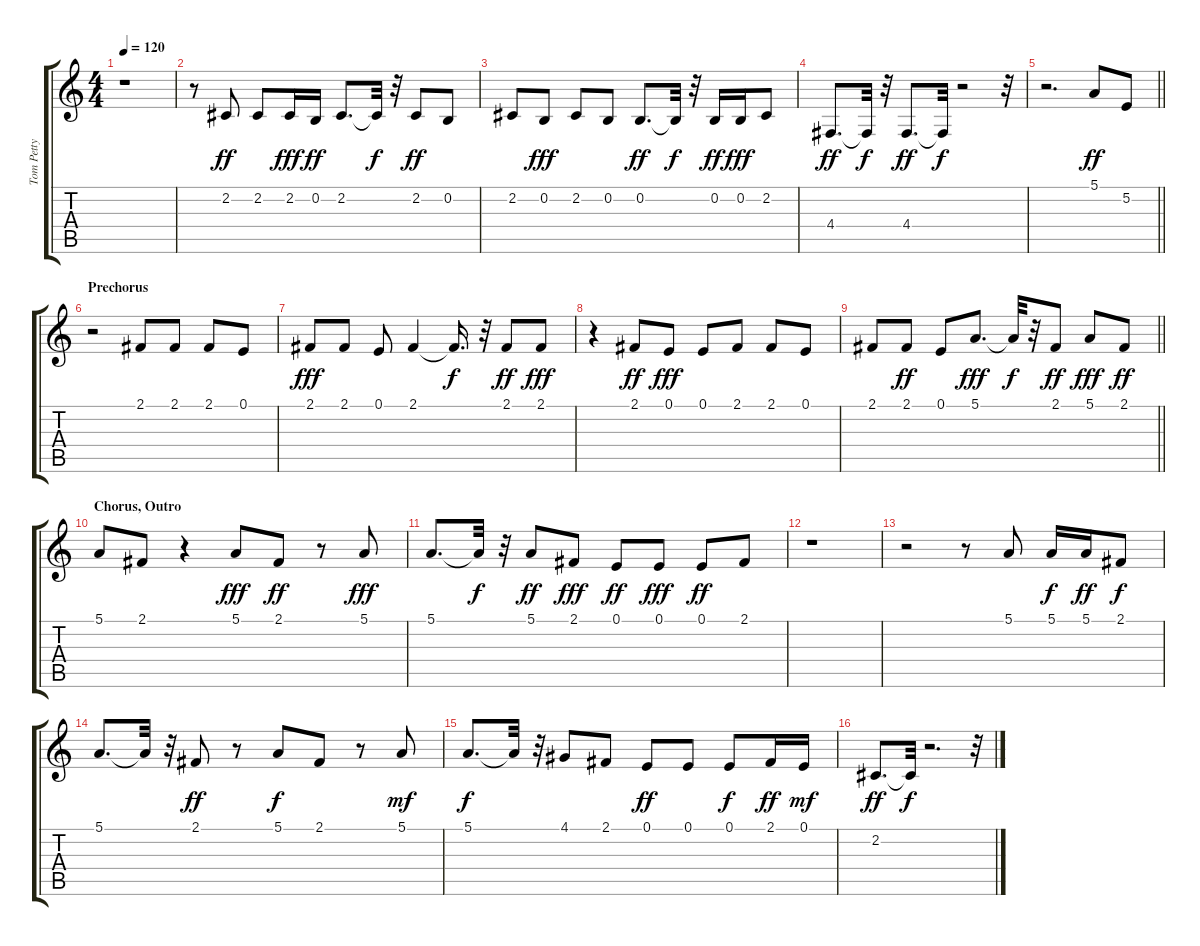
\track ("Tom Petty Melody (clavinet)" "Tom Petty ") {instrument clavinet}
\staff {score tabs}
\tuning (E4 B3 G3 D3 A2 E2) {hide}
\ts (4 4)
\tempo 120
\clef g2
\ks c
r.1{dy fff} |
r.8 2.2.8{dy ff} 2.2.8 2.2.16{dy fff} 0.2.16{dy ff} 2.2.8{d} 2.2{t}.32{dy f} r.32 2.2.8{dy ff} 0.2.8 |
2.2.8 0.2.8{dy fff} 2.2.8 0.2.8 0.2.8{d dy ff} 0.2{t}.32{dy f} r.32 0.2.16{dy ff} 0.2.16{dy fff} 2.2.8 |
4.4.8{d dy ff} 4.4{t}.32{dy f} r.32 4.4.8{d dy ff} 4.4{t}.32{dy f} r.2 r.32 |
\barLineRight lightlight
r.2{d} 5.1.8{dy ff} 5.2.8 |
\section ("" "Prechorus")
r.2 2.1.8 2.1.8 2.1.8 0.1.8 |
2.1.8{dy fff} 2.1.8 0.1.8 2.1.4 2.1{t}.16{d dy f} r.32 2.1.8{dy ff} 2.1.8{dy fff} |
r.4 2.1.8{dy ff} 0.1.8{dy fff} 0.1.8 2.1.8 2.1.8 0.1.8 |
\barLineRight lightlight
2.1.8 2.1.8{dy ff} 0.1.8 5.1.8{d dy fff} 5.1{t}.32{dy f} r.32 2.1.8{dy ff} 5.1.8{dy fff} 2.1.8{dy ff} |
\section ("" "Chorus, Outro")
5.1.8 2.1.8 r.4 5.1.8{dy fff} 2.1.8{dy ff} r.8 5.1.8{dy fff} |
5.1.8{d} 5.1{t}.32{dy f} r.32 5.1.8{dy ff} 2.1.8{dy fff} 0.1.8{dy ff} 0.1.8{dy fff} 0.1.8{dy ff} 2.1.8 |
r.1 |
r.2 r.8 5.1.8 5.1.16{dy f} 5.1.16{dy ff} 2.1.8{dy f} |
5.1.8{d} 5.1{t}.32 r.32 2.1.8{dy ff} r.8 5.1.8{dy f} 2.1.8 r.8 5.1.8{dy mf} |
5.1.8{d dy f} 5.1{t}.32 r.32 4.1.8 2.1.8 0.1.8{dy ff} 0.1.8 0.1.8{dy f} 2.1.16{dy ff} 0.1.16{dy mf} |
2.2.8{d dy ff} 2.2{t}.32{dy f} r.2{d} r.32
